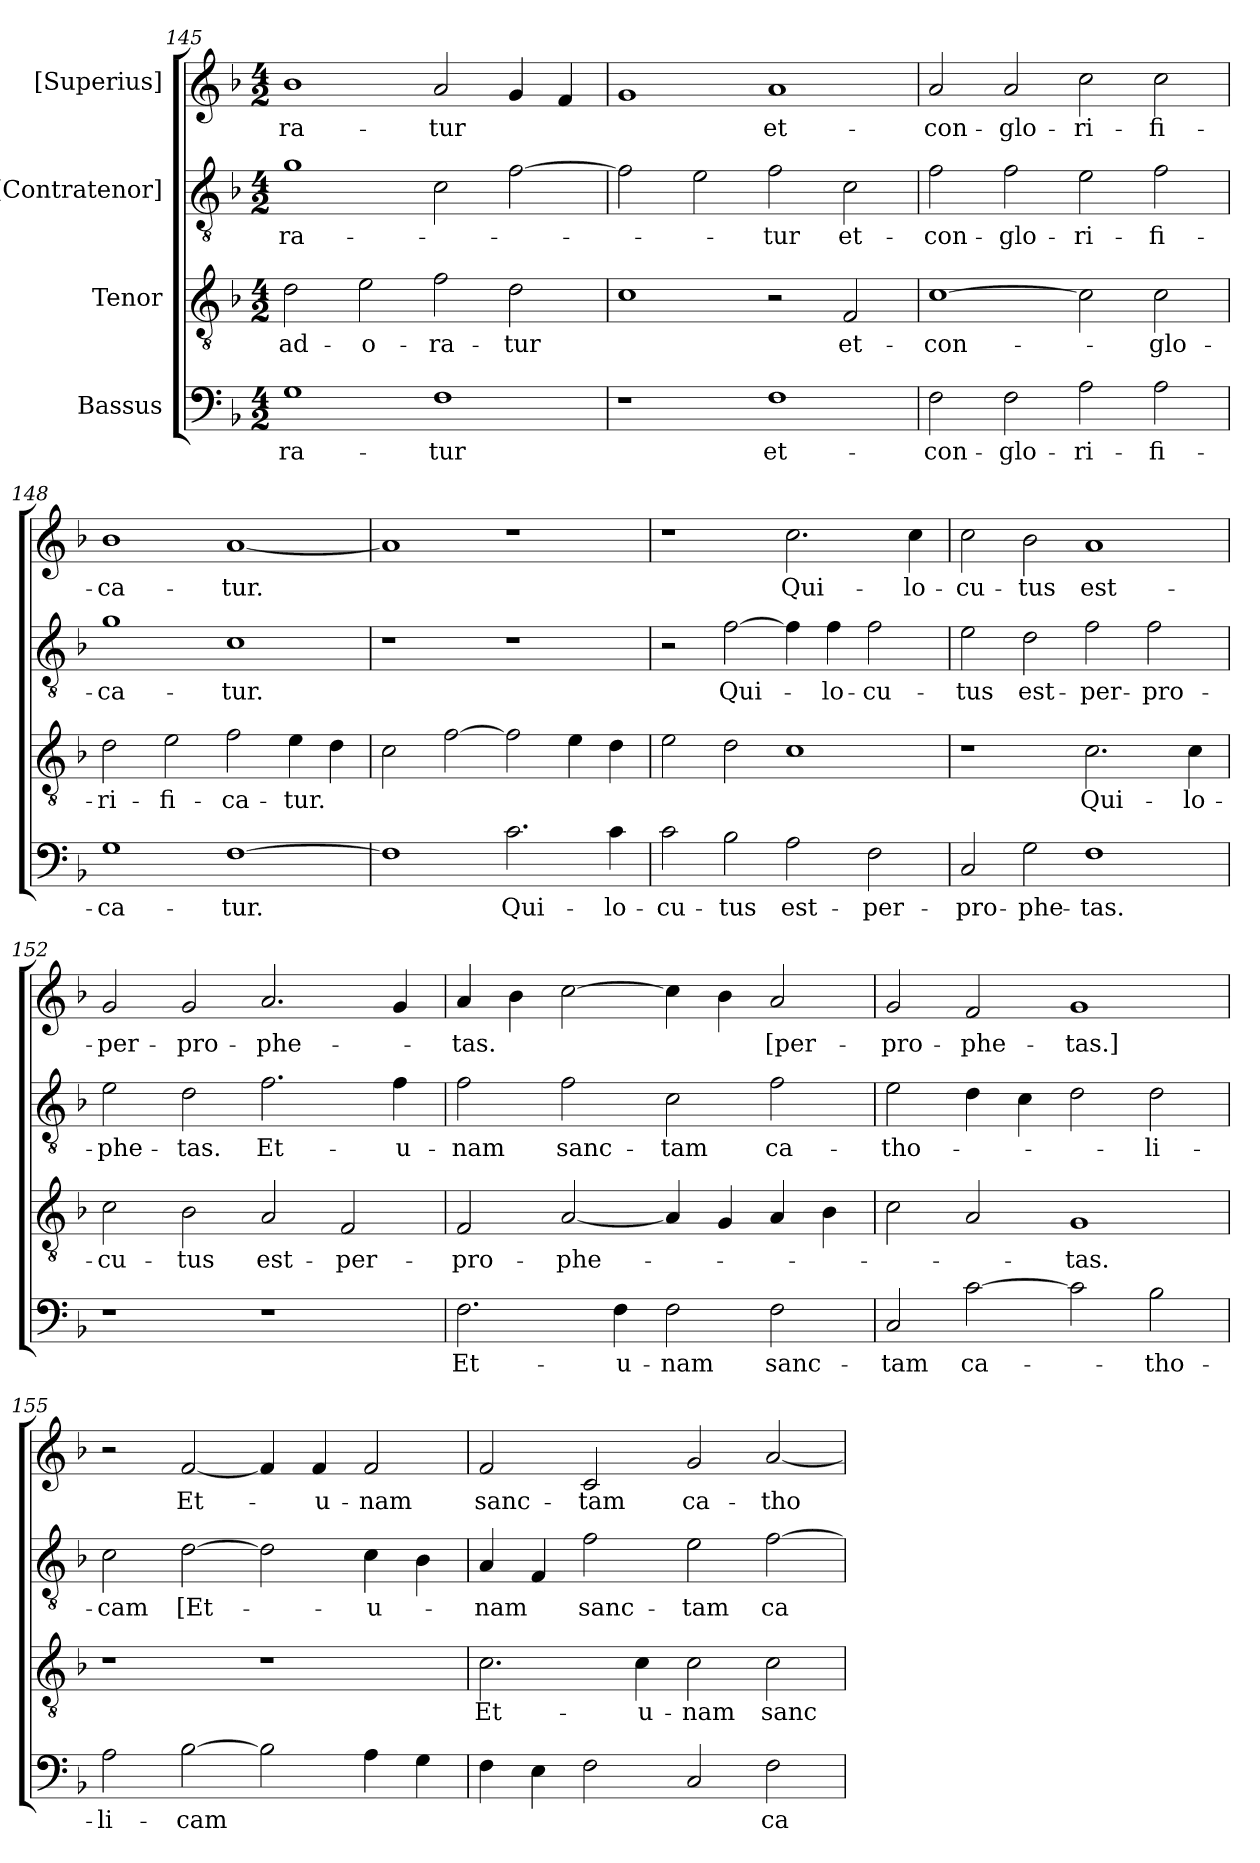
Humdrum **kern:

**kern	**text	**kern	**text	**kern	**text	**kern	**text
*part4	*part4	*part3	*part3	*part2	*part2	*part1	*part1
*staff4	*staff4	*staff3	*staff3	*staff2	*staff2	*staff1	*staff1
*I"Bassus	*	*I"Tenor	*	*I"[Contratenor]	*	*I"[Superius]	*
*clefF4	*	*clefGv2	*	*clefGv2	*	*clefG2	*
*k[b-]	*	*k[b-]	*	*k[b-]	*	*k[b-]	*
*M4/2	*	*M4/2	*	*M4/2	*	*M4/2	*
=145	=145	=145	=145	=145	=145	=145	=145
1G\	-ra-	2d\	ad-	1g\	-ra-	1b-\	-ra-
.	.	2e\	-o-	.	.	.	.
1F\	-tur	2f\	-ra-	2c\	.	2a/	-tur
.	.	2d\	-tur	[2f\	.	4g/	.
.	.	.	.	.	.	4f/	.
=146	=146	=146	=146	=146	=146	=146	=146
1r	.	1c\	.	2f\]	.	1g/	.
.	.	.	.	2e\	.	.	.
1F\	et-	2r	.	2f\	-tur	1a/	et-
.	.	2F/	et-	2c\	et-	.	.
=147	=147	=147	=147	=147	=147	=147	=147
2F\	con-	[1c\	con-	2f\	con-	2a/	con-
2F\	-glo-	.	.	2f\	-glo-	2a/	-glo-
2A\	-ri-	2c\]	.	2e\	-ri-	2cc\	-ri-
2A\	-fi-	2c\	-glo-	2f\	-fi-	2cc\	-fi-
=148	=148	=148	=148	=148	=148	=148	=148
1G\	-ca-	2d\	-ri-	1g\	-ca-	1b-\	-ca-
.	.	2e\	-fi-	.	.	.	.
[1F\	-tur.	2f\	-ca-	1c\	-tur.	[1a/	-tur.
.	.	4e\	-tur.	.	.	.	.
.	.	4d\	.	.	.	.	.
=149	=149	=149	=149	=149	=149	=149	=149
1F\]	.	2c\	.	1r	.	1a/]	.
.	.	[2f\	.	.	.	.	.
2.c\	Qui-	2f\]	.	1r	.	1r	.
.	.	4e\	.	.	.	.	.
4c\	lo-	4d\	.	.	.	.	.
=150	=150	=150	=150	=150	=150	=150	=150
2c\	-cu-	2e\	.	2r	.	1r	.
2B-\	-tus	2d\	.	[2f\	Qui-	.	.
2A\	est-	1c\	.	4f\]	.	2.cc\	Qui-
.	.	.	.	4f\	lo-	.	.
2F\	per-	.	.	2f\	-cu-	.	.
.	.	.	.	.	.	4cc\	lo-
=151	=151	=151	=151	=151	=151	=151	=151
2C/	pro-	1r	.	2e\	-tus	2cc\	-cu-
2G\	-phe-	.	.	2d\	est-	2b-\	-tus
1F\	-tas.	2.c\	Qui-	2f\	per-	1a/	est-
.	.	.	.	2f\	pro-	.	.
.	.	4c\	lo-	.	.	.	.
=152	=152	=152	=152	=152	=152	=152	=152
1r	.	2c\	-cu-	2e\	-phe-	2g/	per-
.	.	2B-\	-tus	2d\	-tas.	2g/	pro-
1r	.	2A/	est-	2.f\	Et-	2.a/	-phe-
.	.	2F/	per-	.	.	.	.
.	.	.	.	4f\	u-	4g/	.
=153	=153	=153	=153	=153	=153	=153	=153
2.F\	Et-	2F/	pro-	2f\	-nam	4a/	-tas.
.	.	.	.	.	.	4b-\	.
.	.	[2A/	-phe-	2f\	sanc-	[2cc\	.
4F\	u-	.	.	.	.	.	.
2F\	-nam	4A/]	.	2c\	-tam	4cc\]	.
.	.	4G/	.	.	.	4b-\	.
2F\	sanc-	4A/	.	2f\	ca-	2a/	[per-
.	.	4B-\	.	.	.	.	.
=154	=154	=154	=154	=154	=154	=154	=154
2C/	-tam	2c\	.	2e\	-tho-	2g/	pro-
[2c\	ca-	2A/	.	4d\	.	2f/	-phe-
.	.	.	.	4c\	.	.	.
2c\]	.	1G/	-tas.	2d\	.	1g/	-tas.]
2B-\	-tho-	.	.	2d\	-li-	.	.
=155	=155	=155	=155	=155	=155	=155	=155
2A\	-li-	1r	.	2c\	-cam	2r	.
[2B-\	-cam	.	.	[2d\	[Et-	[2f/	Et-
2B-\]	.	1r	.	2d\]	.	4f/]	.
.	.	.	.	.	.	4f/	u-
4A\	.	.	.	4c\	u-	2f/	-nam
4G\	.	.	.	4B-\	.	.	.
=156	=156	=156	=156	=156	=156	=156	=156
4F\	.	2.c\	Et-	4A/	-nam	2f/	sanc-
4E\	.	.	.	4F/	.	.	.
2F\	.	.	.	2f\	sanc-	2c/	-tam
.	.	4c\	u-	.	.	.	.
2C/	.	2c\	-nam	2e\	-tam	2g/	ca-
2F\	ca-	2c\	sanc-	[2f\	ca-	[2a/	-tho-
=	=	=	=	=	=	=	=
*-	*-	*-	*-	*-	*-	*-	*-
